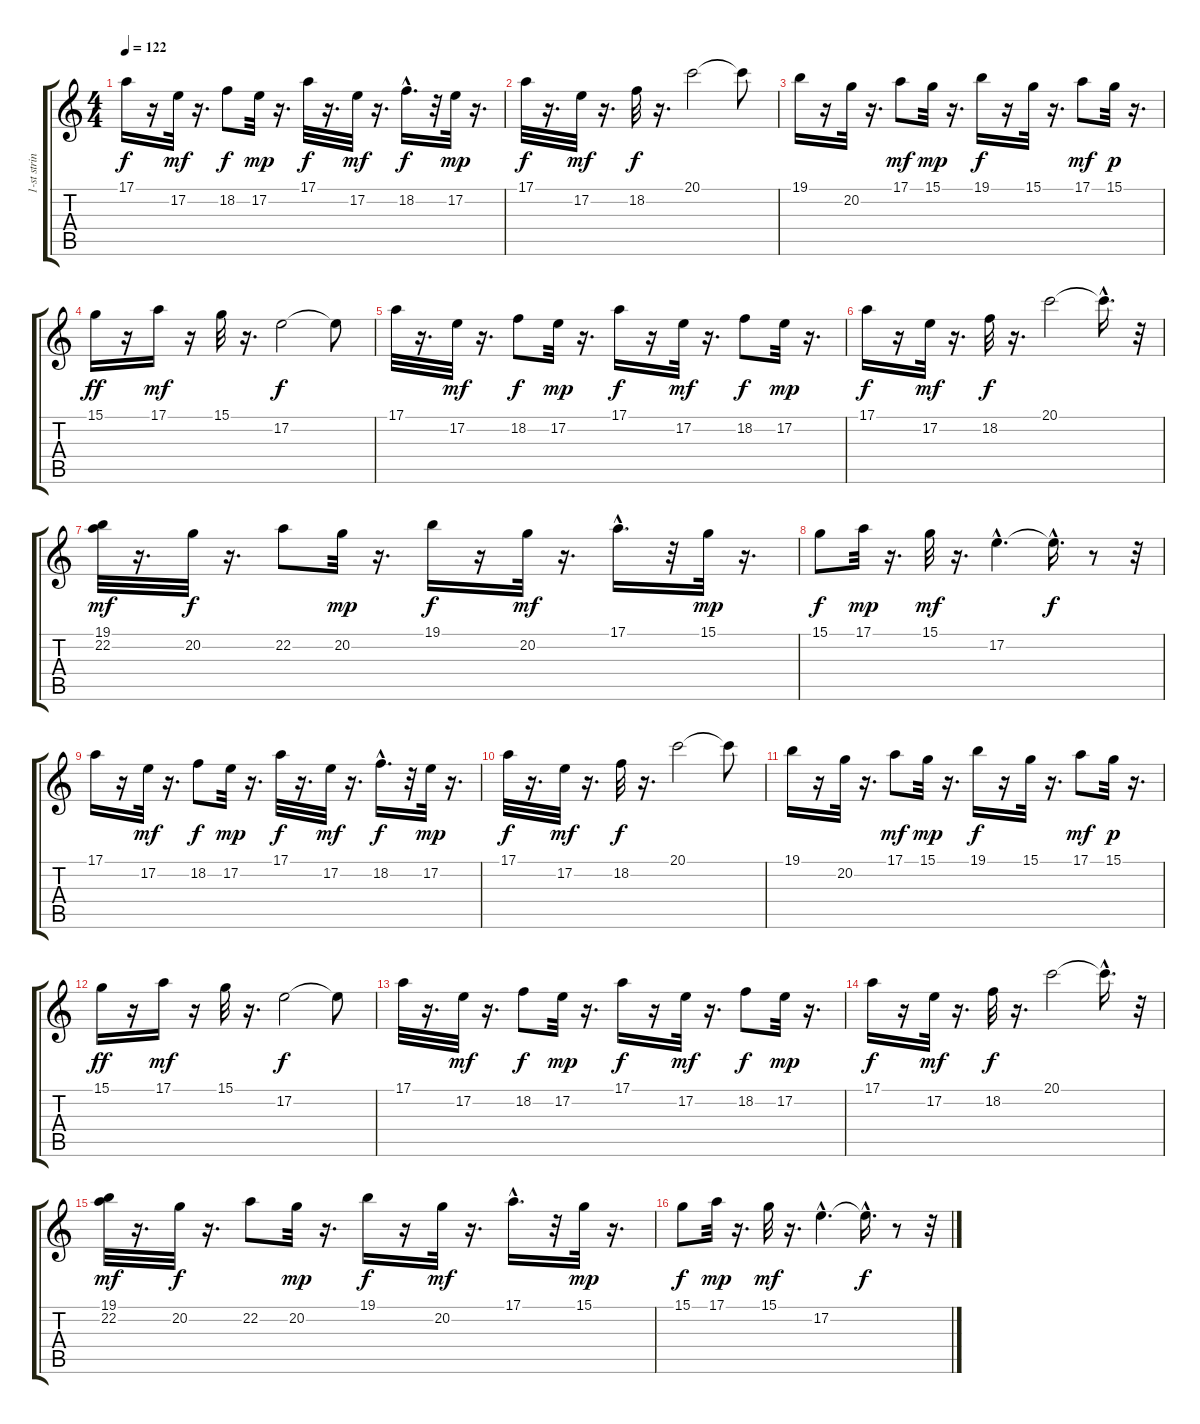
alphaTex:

\track ("1-st strings" "1-st strin") {instrument stringensemble1}
\staff {score tabs}
\tuning (E4 B3 G3 D3 A2 E2) {hide}
\ts (4 4)
\tempo 122
\clef g2
\ks c
17.1.16{dy f instrument stringensemble1} r.16 17.2.32{dy mf} r.16{d} 18.2.8{dy f} 17.2.32{dy mp} r.16{d} 17.1.32{dy f} r.16{d} 17.2.32{dy mf} r.16{d} 18.2{hac}.16{d dy f} r.32 17.2.32{dy mp} r.16{d} |
17.1.32{dy f} r.16{d} 17.2.32{dy mf} r.16{d} 18.2.32{dy f} r.16{d} 20.1.2 20.1{t}.8 |
19.1.16 r.16 20.2.32 r.16{d} 17.1.8{dy mf} 15.1.32{dy mp} r.16{d} 19.1.16{dy f} r.16 15.1.32 r.16{d} 17.1.8{dy mf} 15.1.32{dy p} r.16{d} |
15.1.16{dy ff} r.16 17.1.16{dy mf} r.16 15.1.32 r.16{d} 17.2.2{dy f} 17.2{t}.8 |
17.1.32 r.16{d} 17.2.32{dy mf} r.16{d} 18.2.8{dy f} 17.2.32{dy mp} r.16{d} 17.1.16{dy f} r.16 17.2.32{dy mf} r.16{d} 18.2.8{dy f} 17.2.32{dy mp} r.16{d} |
17.1.16{dy f} r.16 17.2.32{dy mf} r.16{d} 18.2.32{dy f} r.16{d} 20.1.2 20.1{hac t}.16{d} r.32 |
(19.1 22.2).32{dy mf} r.16{d} 20.2.32{dy f} r.16{d} 22.2.8 20.2.32{dy mp} r.16{d} 19.1.16{dy f} r.16 20.2.32{dy mf} r.16{d} 17.1{hac}.16{d} r.32 15.1.32{dy mp} r.16{d} |
15.1.8{dy f} 17.1.32{dy mp} r.16{d} 15.1.32{dy mf} r.16{d} 17.2{hac}.4{d} 17.2{hac t}.16{d dy f} r.8 r.32 |
17.1.16 r.16 17.2.32{dy mf} r.16{d} 18.2.8{dy f} 17.2.32{dy mp} r.16{d} 17.1.32{dy f} r.16{d} 17.2.32{dy mf} r.16{d} 18.2{hac}.16{d dy f} r.32 17.2.32{dy mp} r.16{d} |
17.1.32{dy f} r.16{d} 17.2.32{dy mf} r.16{d} 18.2.32{dy f} r.16{d} 20.1.2 20.1{t}.8 |
19.1.16 r.16 20.2.32 r.16{d} 17.1.8{dy mf} 15.1.32{dy mp} r.16{d} 19.1.16{dy f} r.16 15.1.32 r.16{d} 17.1.8{dy mf} 15.1.32{dy p} r.16{d} |
15.1.16{dy ff} r.16 17.1.16{dy mf} r.16 15.1.32 r.16{d} 17.2.2{dy f} 17.2{t}.8 |
17.1.32 r.16{d} 17.2.32{dy mf} r.16{d} 18.2.8{dy f} 17.2.32{dy mp} r.16{d} 17.1.16{dy f} r.16 17.2.32{dy mf} r.16{d} 18.2.8{dy f} 17.2.32{dy mp} r.16{d} |
17.1.16{dy f} r.16 17.2.32{dy mf} r.16{d} 18.2.32{dy f} r.16{d} 20.1.2 20.1{hac t}.16{d} r.32 |
(19.1 22.2).32{dy mf} r.16{d} 20.2.32{dy f} r.16{d} 22.2.8 20.2.32{dy mp} r.16{d} 19.1.16{dy f} r.16 20.2.32{dy mf} r.16{d} 17.1{hac}.16{d} r.32 15.1.32{dy mp} r.16{d} |
15.1.8{dy f} 17.1.32{dy mp} r.16{d} 15.1.32{dy mf} r.16{d} 17.2{hac}.4{d} 17.2{hac t}.16{d dy f} r.8 r.32
